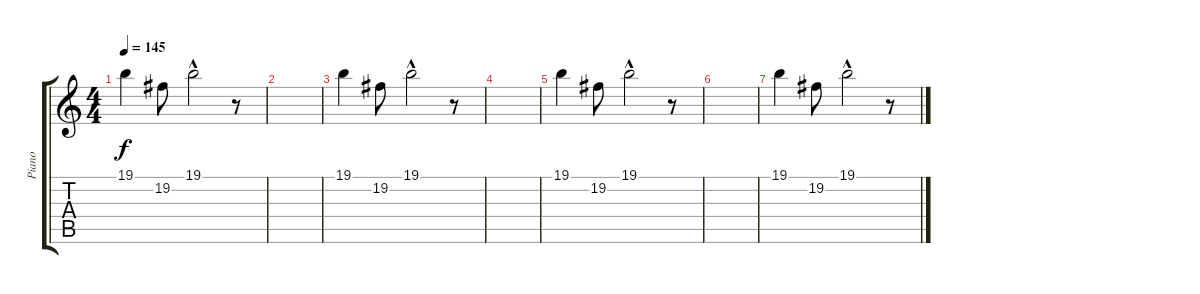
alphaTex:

\track ("Piano" "Piano") {instrument brightacousticpiano}
\staff {score tabs}
\tuning (E4 B3 G3 D3 A2 E2) {hide}
\ts (4 4)
\tempo 145
\clef g2
\ks c
19.1.4{dy f} 19.2.8 19.1{hac}.2 r.8 |
|
19.1.4 19.2.8 19.1{hac}.2 r.8 |
|
19.1.4 19.2.8 19.1{hac}.2 r.8 |
|
19.1.4 19.2.8 19.1{hac}.2 r.8
